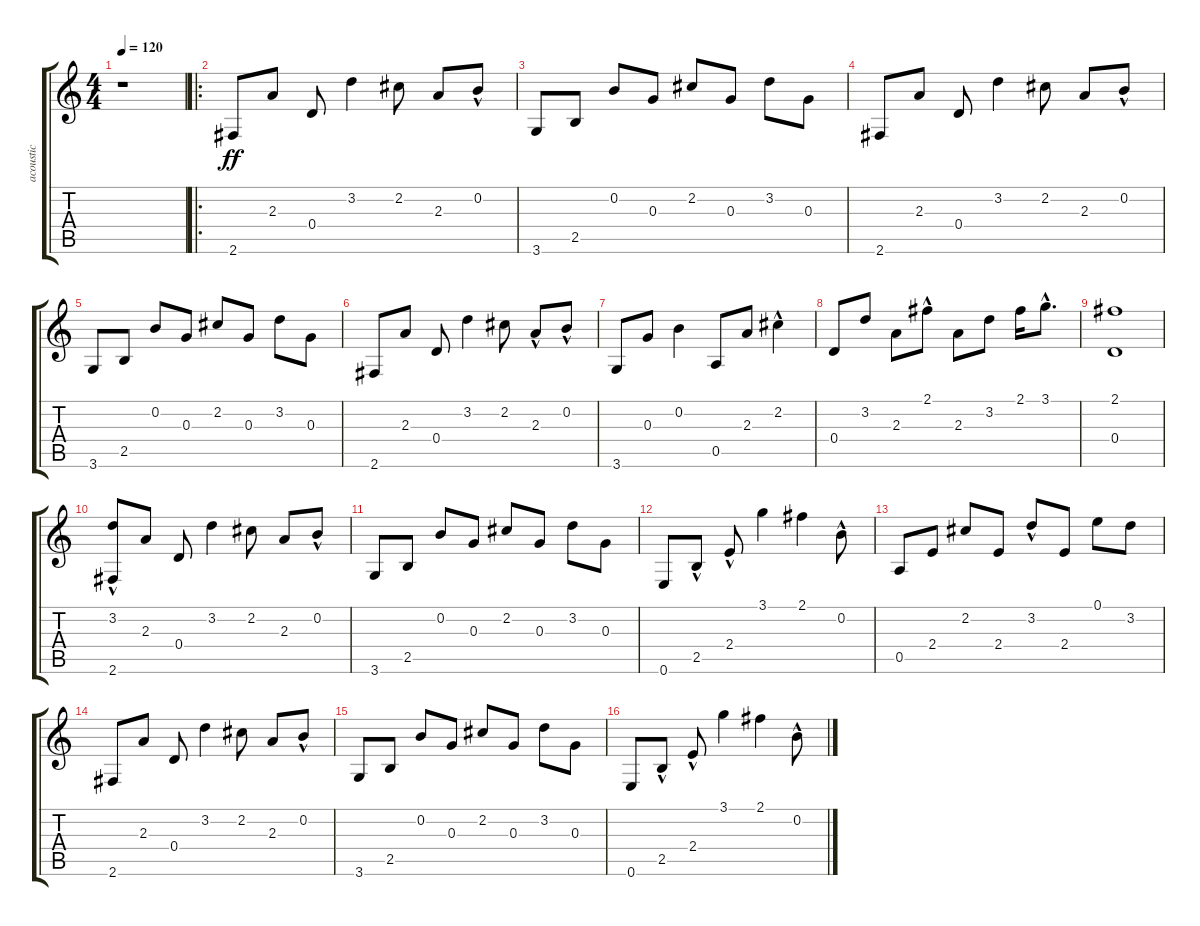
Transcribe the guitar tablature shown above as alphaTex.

\track ("acoustic" "acoustic") {instrument electricguitarclean}
\staff {score tabs}
\tuning (E4 B3 G3 D3 A2 E2) {hide}
\ts (4 4)
\tempo 120
\clef g2
\ks c
r.1{dy ff instrument electricguitarclean} |
\ro
2.6.8 2.3.8 0.4.8 3.2.4 2.2.8 2.3.8 0.2{hac}.8 |
3.6.8 2.5.8 0.2.8 0.3.8 2.2.8 0.3.8 3.2.8 0.3.8 |
2.6.8 2.3.8 0.4.8 3.2.4 2.2.8 2.3.8 0.2{hac}.8 |
3.6.8 2.5.8 0.2.8 0.3.8 2.2.8 0.3.8 3.2.8 0.3.8 |
2.6.8 2.3.8 0.4.8 3.2.4 2.2.8 2.3{hac}.8 0.2{hac}.8 |
3.6.8 0.3.8 0.2.4 0.5.8 2.3.8 2.2{hac}.4 |
0.4.8 3.2.8 2.3.8 2.1{hac}.8 2.3.8 3.2.8 2.1.16 3.1{hac}.8{d} |
(2.1 0.4).1 |
(3.2{hac} 2.6).8 2.3.8 0.4.8 3.2.4 2.2.8 2.3.8 0.2{hac}.8 |
3.6.8 2.5.8 0.2.8 0.3.8 2.2.8 0.3.8 3.2.8 0.3.8 |
0.6.8 2.5{hac}.8 2.4{hac}.8 3.1.4 2.1.4 0.2{hac}.8 |
0.5.8 2.4.8 2.2.8 2.4.8 3.2{hac}.8 2.4.8 0.1.8 3.2.8 |
2.6.8 2.3.8 0.4.8 3.2.4 2.2.8 2.3.8 0.2{hac}.8 |
3.6.8 2.5.8 0.2.8 0.3.8 2.2.8 0.3.8 3.2.8 0.3.8 |
0.6.8 2.5{hac}.8 2.4{hac}.8 3.1.4 2.1.4 0.2{hac}.8
